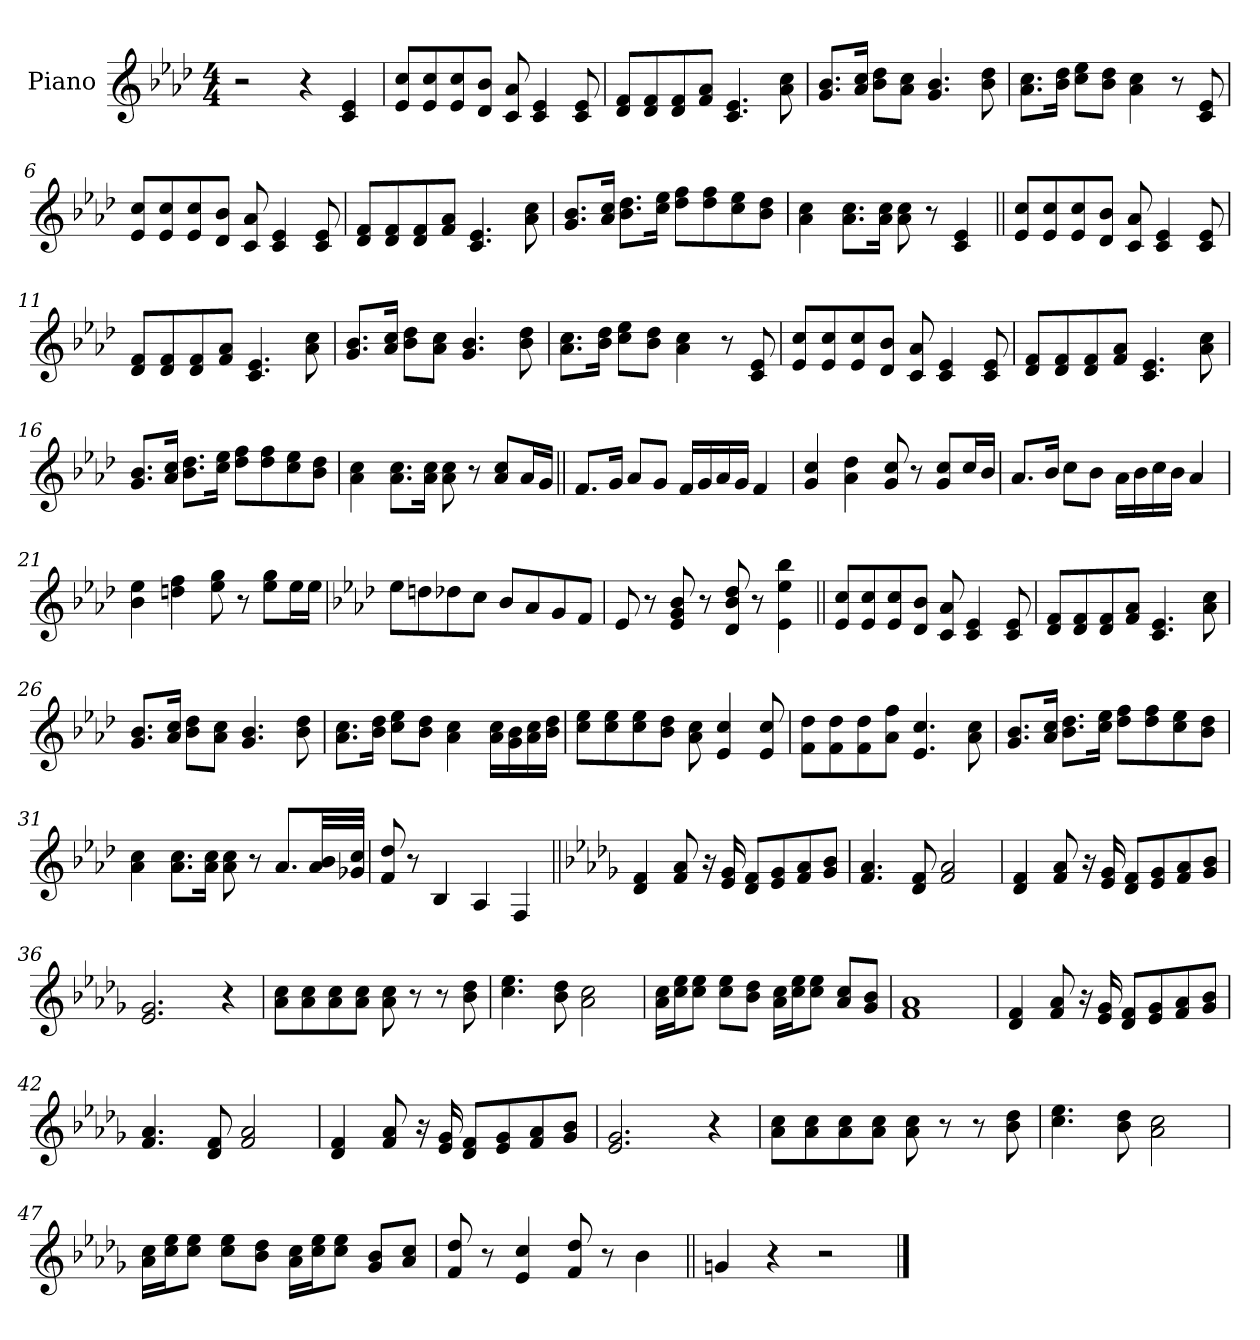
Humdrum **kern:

**kern
*part1
*staff1
*I"Piano
*I'Pno.
*clefG2
*k[b-e-a-d-]
*M4/4
*MM112
=1
2r
4r
4c 4e-
=2
8e- 8ccL
8e- 8cc
8e- 8cc
8d- 8b-J
8c 8a-
4c 4e-
8c 8e-
=3
8d- 8fL
8d- 8f
8d- 8f
8f 8a-J
4.c 4.e-
8a- 8cc
=4
8.g 8.b-L
16a- 16ccJk
8b- 8dd-L
8a- 8ccJ
4.g 4.b-
8b- 8dd-
=5
8.a- 8.ccL
16b- 16dd-Jk
8cc 8ee-L
8b- 8dd-J
4a- 4cc
8r
8c 8e-
=6
8e- 8ccL
8e- 8cc
8e- 8cc
8d- 8b-J
8c 8a-
4c 4e-
8c 8e-
=7
8d- 8fL
8d- 8f
8d- 8f
8f 8a-J
4.c 4.e-
8a- 8cc
=8
8.g 8.b-L
16a- 16ccJk
8.b- 8.dd-L
16cc 16ee-Jk
8dd- 8ffL
8dd- 8ff
8cc 8ee-
8b- 8dd-J
=9
4a- 4cc
8.a- 8.ccL
16a- 16ccJk
8a- 8cc
8r
4c 4e-
=10||
8e- 8ccL
8e- 8cc
8e- 8cc
8d- 8b-J
8c 8a-
4c 4e-
8c 8e-
=11
8d- 8fL
8d- 8f
8d- 8f
8f 8a-J
4.c 4.e-
8a- 8cc
=12
8.g 8.b-L
16a- 16ccJk
8b- 8dd-L
8a- 8ccJ
4.g 4.b-
8b- 8dd-
=13
8.a- 8.ccL
16b- 16dd-Jk
8cc 8ee-L
8b- 8dd-J
4a- 4cc
8r
8c 8e-
=14
8e- 8ccL
8e- 8cc
8e- 8cc
8d- 8b-J
8c 8a-
4c 4e-
8c 8e-
=15
8d- 8fL
8d- 8f
8d- 8f
8f 8a-J
4.c 4.e-
8a- 8cc
=16
8.g 8.b-L
16a- 16ccJk
8.b- 8.dd-L
16cc 16ee-Jk
8dd- 8ffL
8dd- 8ff
8cc 8ee-
8b- 8dd-J
=17
4a- 4cc
8.a- 8.ccL
16a- 16ccJk
8a- 8cc
8r
8a- 8ccL
16a-L
16gJJ
=18||
8.fL
16gJk
8a-L
8gJ
16fLL
16g
16a-
16gJJ
4f
=19
4g 4cc
4a- 4dd-
8g 8cc
8r
8g 8ccL
16ccL
16b-JJ
=20
8.a-L
16b-Jk
8ccL
8b-J
16a-LL
16b-
16cc
16b-JJ
4a-
=21
4b- 4ee-
4ddn 4ff
8ee- 8gg
8r
8ee- 8ggL
16ee-L
16ee-JJ
=22
*k[b-e-a-d-]
8ee-L
8ddn
8dd-X
8ccJ
8b-L
8a-
8g
8fJ
=23
8e-
8r
8e- 8g 8b-
8r
8d- 8b- 8dd-
8r
4e- 4ee- 4bb-
=24||
8e- 8ccL
8e- 8cc
8e- 8cc
8d- 8b-J
8c 8a-
4c 4e-
8c 8e-
=25
8d- 8fL
8d- 8f
8d- 8f
8f 8a-J
4.c 4.e-
8a- 8cc
=26
8.g 8.b-L
16a- 16ccJk
8b- 8dd-L
8a- 8ccJ
4.g 4.b-
8b- 8dd-
=27
8.a- 8.ccL
16b- 16dd-Jk
8cc 8ee-L
8b- 8dd-J
4a- 4cc
16a- 16ccLL
16g 16b-
16a- 16cc
16b- 16dd-JJ
=28
8cc 8ee-L
8cc 8ee-
8cc 8ee-
8b- 8dd-J
8a- 8cc
4e- 4cc
8e- 8cc
=29
8f 8dd-L
8f 8dd-
8f 8dd-
8a- 8ffJ
4.e- 4.cc
8a- 8cc
=30
8.g 8.b-L
16a- 16ccJk
8.b- 8.dd-L
16cc 16ee-Jk
8dd- 8ffL
8dd- 8ff
8cc 8ee-
8b- 8dd-J
=31
4a- 4cc
8.a- 8.ccL
16a- 16ccJk
8a- 8cc
8r
8.a-L
32a- 32b-LL
32g-X 32ccJJJ
=32
8f 8dd-
8r
4B-!
4A-!
4F!
=33||
*k[b-e-a-d-g-]
4d- 4f
8f 8a-
16r
16e- 16g-
8d- 8fL
8e- 8g-
8f 8a-
8g- 8b-J
=34
4.f 4.a-
8d- 8f
2f 2a-
=35
4d- 4f
8f 8a-
16r
16e- 16g-
8d- 8fL
8e- 8g-
8f 8a-
8g- 8b-J
=36
2.e- 2.g-
4r
=37
8a- 8ccL
8a- 8cc
8a- 8cc
8a- 8ccJ
8a- 8cc
8r
8r
8b- 8dd-
=38
4.cc 4.ee-
8b- 8dd-
2a- 2cc
=39
16a- 16ccLL
16cc 16ee-J
8cc 8ee-J
8cc 8ee-L
8b- 8dd-J
16a- 16ccLL
16cc 16ee-J
8cc 8ee-J
8a- 8ccL
8g- 8b-J
=40
1f 1a-
=41
4d- 4f
8f 8a-
16r
16e- 16g-
8d- 8fL
8e- 8g-
8f 8a-
8g- 8b-J
=42
4.f 4.a-
8d- 8f
2f 2a-
=43
4d- 4f
8f 8a-
16r
16e- 16g-
8d- 8fL
8e- 8g-
8f 8a-
8g- 8b-J
=44
2.e- 2.g-
4r
=45
8a- 8ccL
8a- 8cc
8a- 8cc
8a- 8ccJ
8a- 8cc
8r
8r
8b- 8dd-
=46
4.cc 4.ee-
8b- 8dd-
2a- 2cc
=47
16a- 16ccLL
16cc 16ee-J
8cc 8ee-J
8cc 8ee-L
8b- 8dd-J
16a- 16ccLL
16cc 16ee-J
8cc 8ee-J
8g- 8b-L
8a- 8ccJ
=48
8f 8dd-
8r
4e- 4cc
8f 8dd-
8r
4b-
=49||
4gn
4r
2r
==
*-
